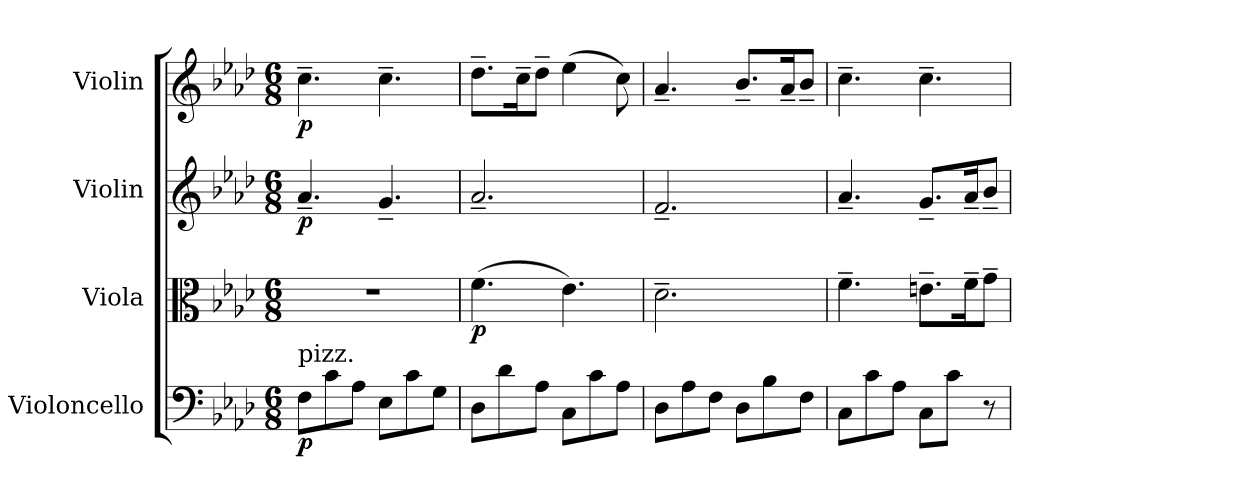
**kern	**dynam	**kern	**dynam	**kern	**dynam	**kern	**dynam
*part4	*part4	*part3	*part3	*part2	*part2	*part1	*part1
*staff4	*staff4	*staff3	*staff3	*staff2	*staff2	*staff1	*staff1
*I"Violoncello	*	*I"Viola	*	*I"Violin	*	*I"Violin	*
*I'Vc.	*	*I'Vla.	*	*I'Vln.	*	*I'Vln.	*
*clefF4	*	*clefC3	*	*clefG2	*	*clefG2	*
*k[b-e-a-d-]	*	*k[b-e-a-d-]	*	*k[b-e-a-d-]	*	*k[b-e-a-d-]	*
*M6/8	*	*M6/8	*	*M6/8	*	*M6/8	*
*MM56	*	*MM56	*	*MM56	*	*MM56	*
=1	=1	=1	=1	=1	=1	=1	=1
!LO:TX:a:t=pizz.	!	!	!	!	!	!	!
!	!LO:DY:b	!	!	!	!LO:DY:b	!	!LO:DY:b
8F\L	p	2.r	.	4.a-~/	p	4.cc~\	p
8c\	.	.	.	.	.	.	.
8A-\J	.	.	.	.	.	.	.
8E-\L	.	.	.	4.g~/	.	4.cc~\	.
8c\	.	.	.	.	.	.	.
8G\J	.	.	.	.	.	.	.
=2	=2	=2	=2	=2	=2	=2	=2
!	!	!	!LO:DY:b	!	!	!	!
8D-\L	.	(>4.f\	p	2.a-~/	.	8.dd-~\L	.
8d-\	.	.	.	.	.	.	.
.	.	.	.	.	.	16cc~\K	.
8A-\J	.	.	.	.	.	8dd-~\J	.
8C\L	.	4.e-\)	.	.	.	(>4ee-\	.
8c\	.	.	.	.	.	.	.
8A-\J	.	.	.	.	.	8cc\)	.
=3	=3	=3	=3	=3	=3	=3	=3
8D-\L	.	2.d-~\	.	2.f~/	.	4.a-~/	.
8A-\	.	.	.	.	.	.	.
8F\J	.	.	.	.	.	.	.
8D-\L	.	.	.	.	.	8.b-~/L	.
8B-\	.	.	.	.	.	.	.
.	.	.	.	.	.	16a-~/K	.
8F\J	.	.	.	.	.	8b-~/J	.
=4	=4	=4	=4	=4	=4	=4	=4
8C\L	.	4.f~\	.	4.a-~/	.	4.cc~\	.
8c\	.	.	.	.	.	.	.
8A-\J	.	.	.	.	.	.	.
8C\L	.	8.en~\L	.	8.g~/L	.	4.cc~\	.
8c\J	.	.	.	.	.	.	.
.	.	16f~\K	.	16a-~/K	.	.	.
8r	.	8g~\J	.	8b-~/J	.	.	.
=	=	=	=	=	=	=	=
*-	*-	*-	*-	*-	*-	*-	*-
